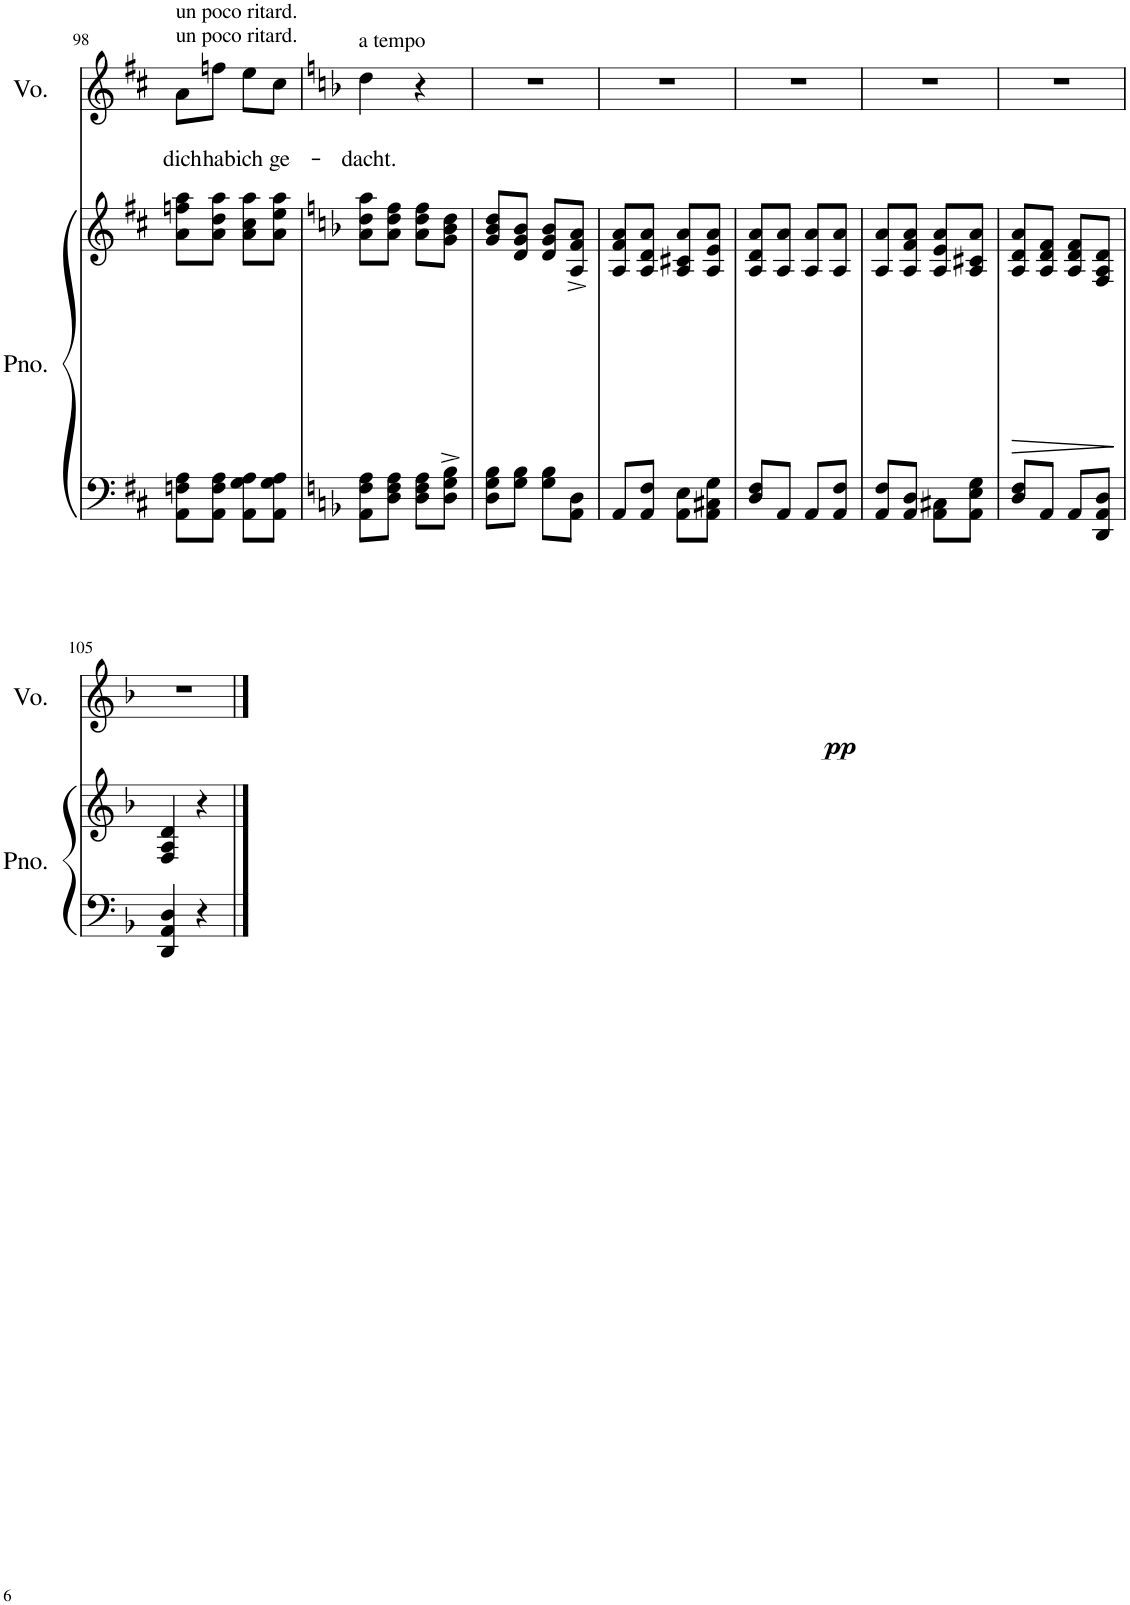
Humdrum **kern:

**kern	**kern	**dynam	**kern	**text	**text
*part2	*part2	*part2	*part1	*part1	*part1
*staff3	*staff2	*staff2/3	*staff1	*staff1	*staff1
*I"Piano	*	*	*I"Voice	*	*
*I'Pno.	*	*	*I'Vo.	*	*
!!LO:PB:g=z
*clefF4	*clefG2	*	*clefG2	*	*
*k[f#c#]	*k[f#c#]	*	*k[f#c#]	*	*
*M2/4	*M2/4	*	*M2/4	*	*
=98	=98	=98	=98	=98	=98
!	!	!	!LO:TX:a:t=un poco ritard.	!	!
!	!	!	!LO:TX:a:t=un poco ritard.	!	!
!	!	!	!	!	!LO:LY:b
8AA\ 8Fn\ 8A\L	8a\ 8ffn\ 8aa\L	.	8a\L	.	dich
!	!	!	!	!	!LO:LY:b
8AA\ 8F\ 8A\J	8a\ 8dd\ 8aa\J	.	8ffn\J	.	hab
!	!	!	!	!	!LO:LY:b
8AA\ 8G\ 8A\L	8a\ 8cc#\ 8aa\L	.	8ee\L	.	ich
!	!	!	!	!	!LO:LY:b
8AA\ 8G\ 8A\J	8a\ 8ee\ 8aa\J	.	8cc#\J	.	ge-
=99	=99	=99	=99	=99	=99
*k[b-]	*k[b-]	*	*k[b-]	*	*
!	!	!	!LO:TX:a:t=a tempo	!	!
!	!	!	!	!	!LO:LY:b
8AA\ 8F\ 8A\L	8a\ 8dd\ 8aa\L	.	4dd\	.	-dacht.
8D\ 8F\ 8A\J	8a\ 8dd\ 8ff\J	.	.	.	.
8D\ 8F\ 8A\L	8a\ 8dd\ 8ff\L	.	4r	.	.
8D\^ 8G\^ 8B-\^J	8g\ 8b-\ 8dd\J	.	.	.	.
=100	=100	=100	=100	=100	=100
8D\ 8G\ 8B-\L	8g/ 8b-/ 8dd/L	.	2r	.	.
8G\ 8B-\J	8d/ 8g/ 8b-/J	.	.	.	.
8G\ 8B-\L	8d/ 8g/ 8b-/L	.	.	.	.
8AA\ 8D\J	8A/^ 8f/^ 8a/^J	.	.	.	.
=101	=101	=101	=101	=101	=101
8AA/L	8A/ 8f/ 8a/L	.	2r	.	.
8AA/ 8F/J	8A/ 8d/ 8a/J	.	.	.	.
8AA\ 8E\L	8A/ 8c#X/ 8a/L	.	.	.	.
8AA\ 8C#X\ 8G\J	8A/ 8e/ 8a/J	.	.	.	.
=102	=102	=102	=102	=102	=102
8D/ 8F/L	8A/ 8d/ 8a/L	.	2r	.	.
8AA/J	8A/ 8a/J	.	.	.	.
8AA/L	8A/ 8a/L	.	.	.	.
!	!	!LO:DY:b=2	!	!	!
8AA/ 8F/J	8A/ 8a/J	pp	.	.	.
=103	=103	=103	=103	=103	=103
8AA/ 8F/L	8A/ 8a/L	.	2r	.	.
8AA/ 8D/J	8A/ 8f/ 8a/J	.	.	.	.
8AA\ 8C#X\L	8A/ 8e/ 8a/L	.	.	.	.
8AA\ 8E\ 8G\J	8A/ 8c#X/ 8a/J	.	.	.	.
=104	=104	=104	=104	=104	=104
!	!	!LO:HP:b	!	!	!
8D/ 8F/L	8A/ 8d/ 8a/L	>	2r	.	.
8AA/J	8A/ 8d/ 8f/J	.	.	.	.
8AA/L	8A/ 8d/ 8f/L	.	.	.	.
8DD/ 8AA/ 8D/J	8F/ 8A/ 8d/J	.	.	.	.
.	.	]	.	.	.
!!LO:LB:g=z
=105	=105	=105	=105	=105	=105
4DD/ 4AA/ 4D/	4F/ 4A/ 4d/	.	2r	.	.
4r	4r	.	.	.	.
==	==	==	==	==	==
*-	*-	*-	*-	*-	*-
